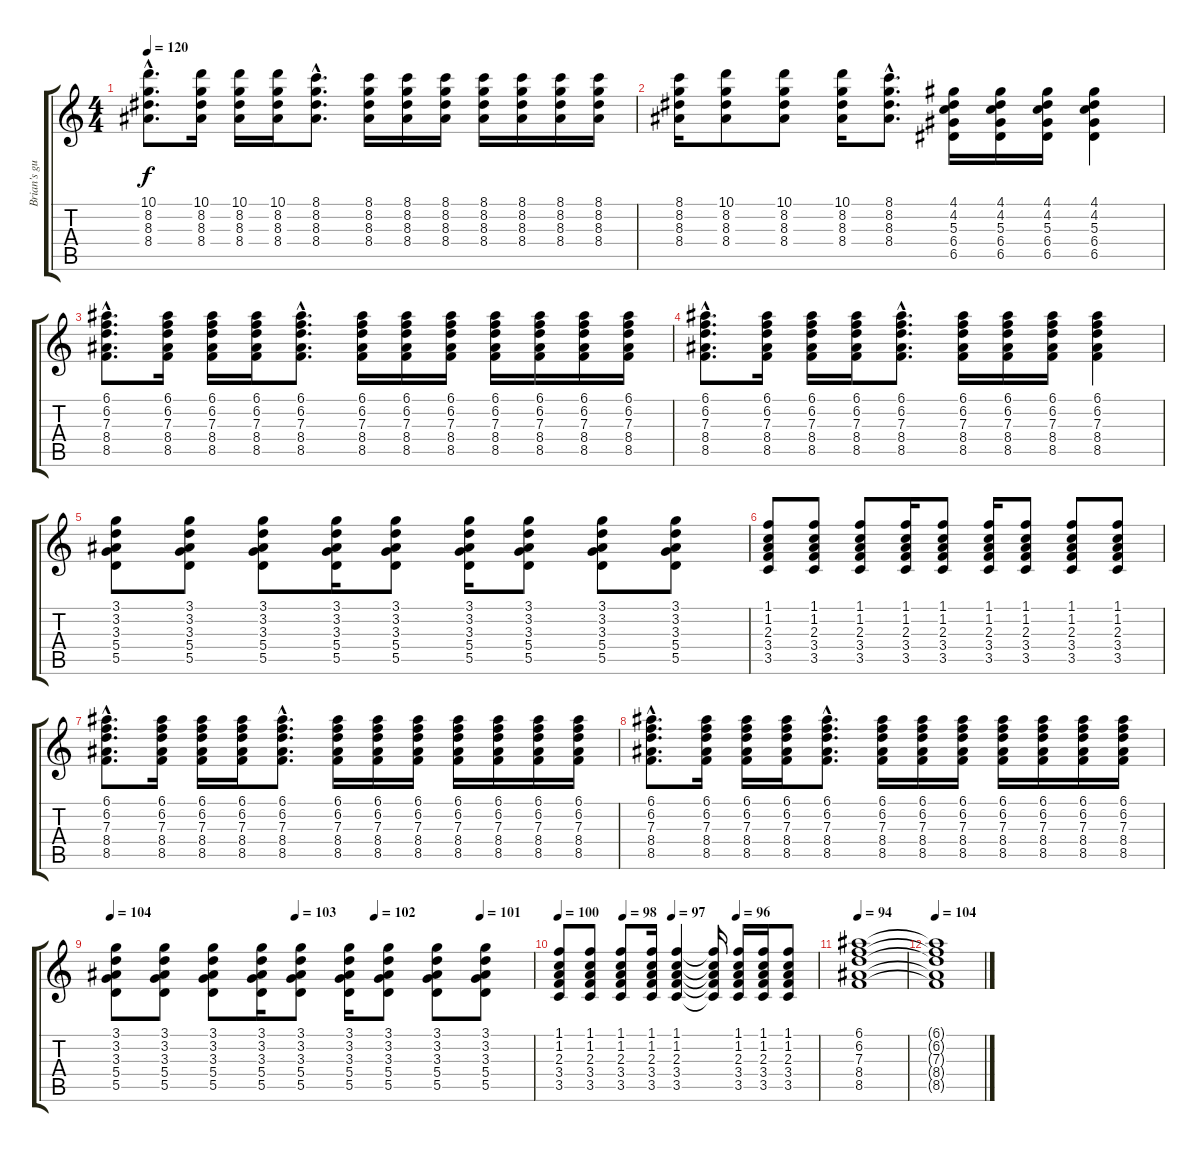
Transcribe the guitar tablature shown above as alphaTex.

\track ("Brian's guitar" "Brian's gu") {instrument overdrivenguitar}
\staff {score tabs}
\tuning (E4 B3 G3 D3 A2 E2) {hide}
\ts (4 4)
\tempo 120
\clef g2
\ks c
(10.1{hac} 8.2{hac} 8.3{hac} 8.4{hac}).8{d dy f} (10.1 8.2 8.3 8.4).16 (10.1 8.2 8.3 8.4).16 (10.1 8.2 8.3 8.4).16 (8.1{hac} 8.2{hac} 8.3{hac} 8.4{hac}).8{d} (8.1 8.2 8.3 8.4).16 (8.1 8.2 8.3 8.4).16 (8.1 8.2 8.3 8.4).16 (8.1 8.2 8.3 8.4).16 (8.1 8.2 8.3 8.4).16 (8.1 8.2 8.3 8.4).16 (8.1 8.2 8.3 8.4).16 |
(8.1 8.2 8.3 8.4).16 (10.1 8.2 8.3 8.4).8 (10.1 8.2 8.3 8.4).8 (10.1 8.2 8.3 8.4).16 (8.1{hac} 8.2{hac} 8.3{hac} 8.4{hac}).8{d} (4.1 4.2 5.3 6.4 6.5).16 (4.1 4.2 5.3 6.4 6.5).16 (4.1 4.2 5.3 6.4 6.5).16 (4.1 4.2 5.3 6.4 6.5).4 |
(6.1{hac} 6.2{hac} 7.3{hac} 8.4{hac} 8.5{hac}).8{d} (6.1 6.2 7.3 8.4 8.5).16 (6.1 6.2 7.3 8.4 8.5).16 (6.1 6.2 7.3 8.4 8.5).16 (6.1{hac} 6.2{hac} 7.3{hac} 8.4{hac} 8.5{hac}).8{d} (6.1 6.2 7.3 8.4 8.5).16 (6.1 6.2 7.3 8.4 8.5).16 (6.1 6.2 7.3 8.4 8.5).16 (6.1 6.2 7.3 8.4 8.5).16 (6.1 6.2 7.3 8.4 8.5).16 (6.1 6.2 7.3 8.4 8.5).16 (6.1 6.2 7.3 8.4 8.5).16 |
(6.1{hac} 6.2{hac} 7.3{hac} 8.4{hac} 8.5{hac}).8{d} (6.1 6.2 7.3 8.4 8.5).16 (6.1 6.2 7.3 8.4 8.5).16 (6.1 6.2 7.3 8.4 8.5).16 (6.1{hac} 6.2{hac} 7.3{hac} 8.4{hac} 8.5{hac}).8{d} (6.1 6.2 7.3 8.4 8.5).16 (6.1 6.2 7.3 8.4 8.5).16 (6.1 6.2 7.3 8.4 8.5).16 (6.1 6.2 7.3 8.4 8.5).4 |
(3.1 3.2 3.3 5.4 5.5).8 (3.1 3.2 3.3 5.4 5.5).8 (3.1 3.2 3.3 5.4 5.5).8 (3.1 3.2 3.3 5.4 5.5).16 (3.1 3.2 3.3 5.4 5.5).8 (3.1 3.2 3.3 5.4 5.5).16 (3.1 3.2 3.3 5.4 5.5).8 (3.1 3.2 3.3 5.4 5.5).8 (3.1 3.2 3.3 5.4 5.5).8 |
(1.1 1.2 2.3 3.4 3.5).8 (1.1 1.2 2.3 3.4 3.5).8 (1.1 1.2 2.3 3.4 3.5).8 (1.1 1.2 2.3 3.4 3.5).16 (1.1 1.2 2.3 3.4 3.5).8 (1.1 1.2 2.3 3.4 3.5).16 (1.1 1.2 2.3 3.4 3.5).8 (1.1 1.2 2.3 3.4 3.5).8 (1.1 1.2 2.3 3.4 3.5).8 |
(6.1{hac} 6.2{hac} 7.3{hac} 8.4{hac} 8.5{hac}).8{d} (6.1 6.2 7.3 8.4 8.5).16 (6.1 6.2 7.3 8.4 8.5).16 (6.1 6.2 7.3 8.4 8.5).16 (6.1{hac} 6.2{hac} 7.3{hac} 8.4{hac} 8.5{hac}).8{d} (6.1 6.2 7.3 8.4 8.5).16 (6.1 6.2 7.3 8.4 8.5).16 (6.1 6.2 7.3 8.4 8.5).16 (6.1 6.2 7.3 8.4 8.5).16 (6.1 6.2 7.3 8.4 8.5).16 (6.1 6.2 7.3 8.4 8.5).16 (6.1 6.2 7.3 8.4 8.5).16 |
(6.1{hac} 6.2{hac} 7.3{hac} 8.4{hac} 8.5{hac}).8{d} (6.1 6.2 7.3 8.4 8.5).16 (6.1 6.2 7.3 8.4 8.5).16 (6.1 6.2 7.3 8.4 8.5).16 (6.1{hac} 6.2{hac} 7.3{hac} 8.4{hac} 8.5{hac}).8{d} (6.1 6.2 7.3 8.4 8.5).16 (6.1 6.2 7.3 8.4 8.5).16 (6.1 6.2 7.3 8.4 8.5).16 (6.1 6.2 7.3 8.4 8.5).16 (6.1 6.2 7.3 8.4 8.5).16 (6.1 6.2 7.3 8.4 8.5).16 (6.1 6.2 7.3 8.4 8.5).16 |
\tempo 104
\tempo (103 0.4375)
\tempo (102 0.625)
\tempo (101 0.875)
(3.1 3.2 3.3 5.4 5.5).8 (3.1 3.2 3.3 5.4 5.5).8 (3.1 3.2 3.3 5.4 5.5).8 (3.1 3.2 3.3 5.4 5.5).16 (3.1 3.2 3.3 5.4 5.5).8 (3.1 3.2 3.3 5.4 5.5).16 (3.1 3.2 3.3 5.4 5.5).8 (3.1 3.2 3.3 5.4 5.5).8 (3.1 3.2 3.3 5.4 5.5).8 |
\tempo 100
\tempo (98 0.25)
\tempo (97 0.4375)
\tempo (96 0.6875)
(1.1 1.2 2.3 3.4 3.5).8 (1.1 1.2 2.3 3.4 3.5).8 (1.1 1.2 2.3 3.4 3.5).8 (1.1 1.2 2.3 3.4 3.5).16 (1.1 1.2 2.3 3.4 3.5).4 (1.1{t} 1.2{t} 2.3{t} 3.4{t} 3.5{t}).16 (1.1 1.2 2.3 3.4 3.5).16 (1.1 1.2 2.3 3.4 3.5).16 (1.1 1.2 2.3 3.4 3.5).8 |
\tempo 94
(6.1 6.2 7.3 8.4 8.5).1 |
\tempo 104
(6.1{t} 6.2{t} 7.3{t} 8.4{t} 8.5{t}).1
